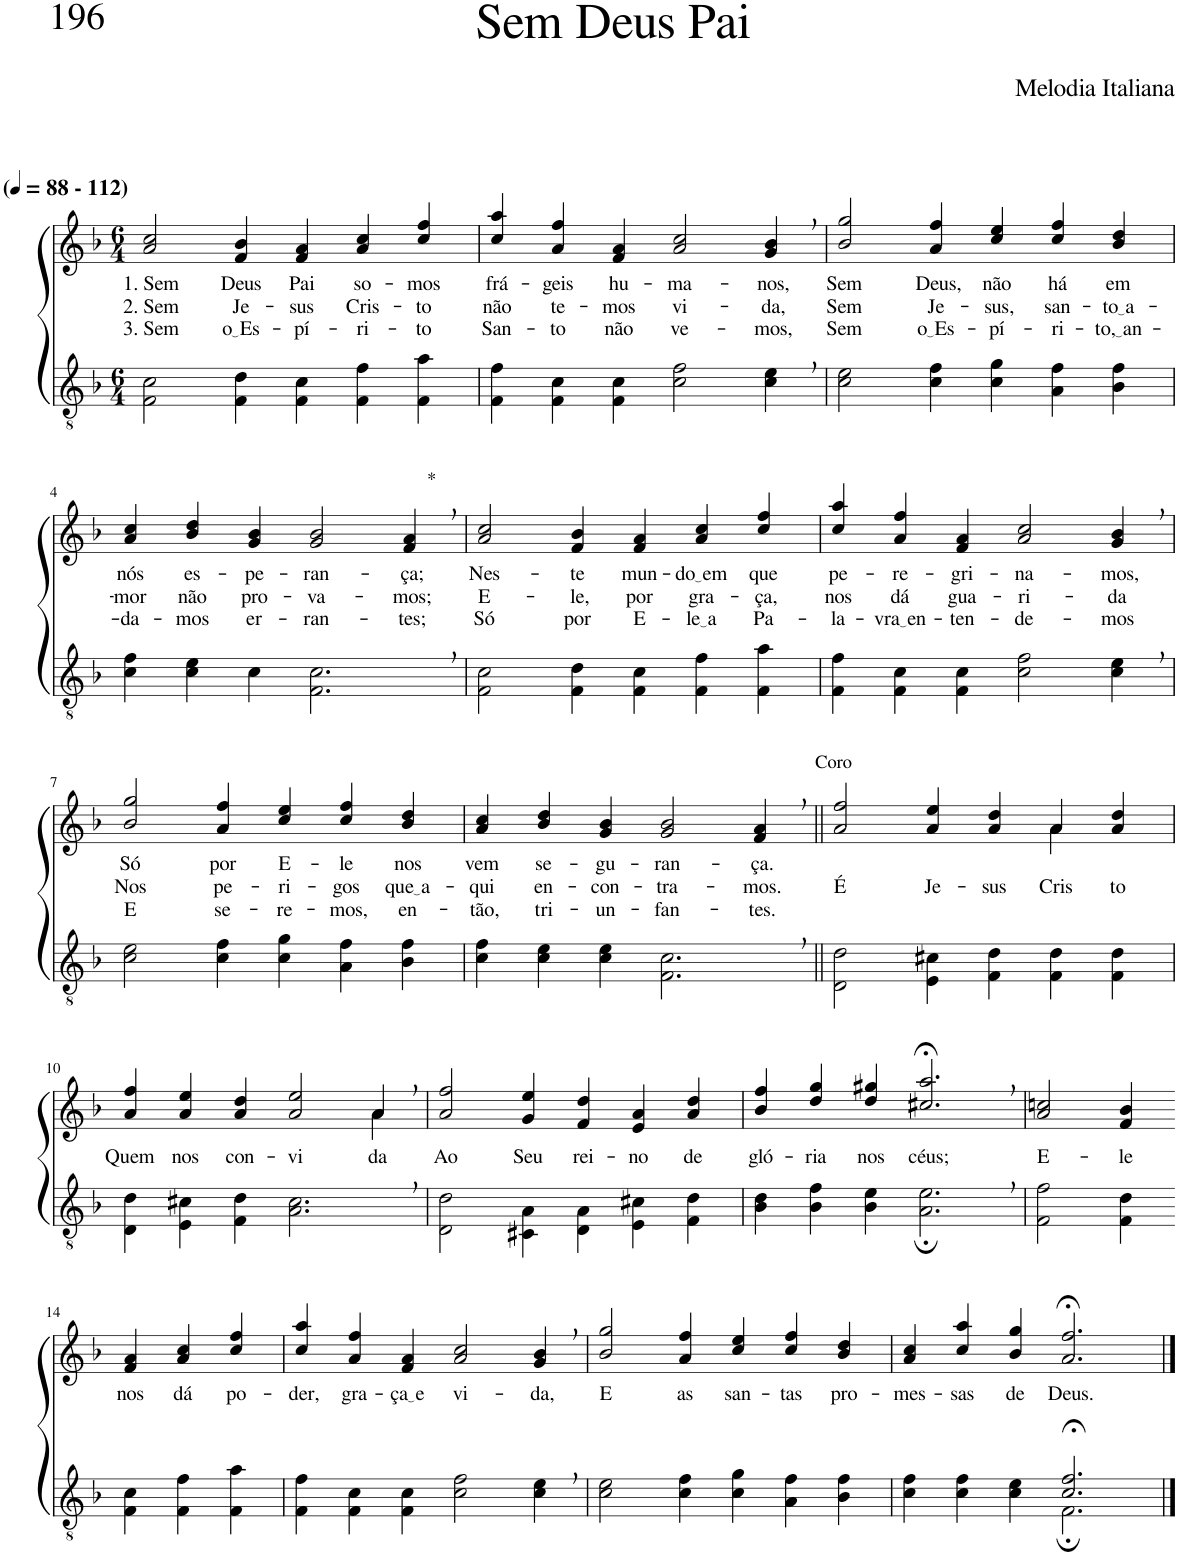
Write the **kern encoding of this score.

**kern	**kern	**text	**text	**text
*part2	*part1	*part1	*part1	*part1
*staff2	*staff1	*staff1	*staff1	*staff1
*I"Parte III e IV	*I"Parte I e II	*	*	*
*clefGv2	*clefG2	*	*	*
*Trd4c7	*Trd4c7	*	*	*
*k[b-]	*k[b-]	*	*	*
*M6/4	*M6/4	*	*	*
*MM88	*MM88	*	*	*
=1	=1	=1	=1	=1
!	!LO:TX:a:B:t=(	!	!	!
!	!LO:TX:a:B:t=- 112)	!	!	!
!	!	!LO:LY:b	!LO:LY:b	!LO:LY:b
2F\ 2c\	2a/ 2cc/	1. Sem	2. Sem	3. Sem
!	!	!LO:LY:b	!LO:LY:b	!LO:LY:b
4F\ 4d\	4f/ 4b-/	Deus	Je-	o Es
!	!	!LO:LY:b	!LO:LY:b	!LO:LY:b
4F\ 4c\	4f/ 4a/	Pai	-sus	-pí-
!	!	!LO:LY:b	!LO:LY:b	!LO:LY:b
4F\ 4f\	4a/ 4cc/	so-	Cris-	-ri-
!	!	!LO:LY:b	!LO:LY:b	!LO:LY:b
4F\ 4a\	4cc/ 4ff/	-mos	-to	-to
=2	=2	=2	=2	=2
!	!	!LO:LY:b	!LO:LY:b	!LO:LY:b
4F\ 4f\	4cc/ 4aa/	frá-	não	San-
!	!	!LO:LY:b	!LO:LY:b	!LO:LY:b
4F\ 4c\	4a/ 4ff/	-geis	te-	-to
!	!	!LO:LY:b	!LO:LY:b	!LO:LY:b
4F\ 4c\	4f/ 4a/	hu-	-mos	não
!	!	!LO:LY:b	!LO:LY:b	!LO:LY:b
2c\ 2f\	2a/ 2cc/	-ma-	vi-	ve-
!	!	!LO:LY:b	!LO:LY:b	!LO:LY:b
4c\, 4e\,	4g/, 4b-/,	-nos,	-da,	-mos,
=3	=3	=3	=3	=3
!	!	!LO:LY:b	!LO:LY:b	!LO:LY:b
2c\ 2e\	2b-/ 2gg/	Sem	Sem	Sem
!	!	!LO:LY:b	!LO:LY:b	!LO:LY:b
4c\ 4f\	4a/ 4ff/	Deus,	Je-	o Es
!	!	!LO:LY:b	!LO:LY:b	!LO:LY:b
4c\ 4g\	4cc/ 4ee/	não	-sus,	-pí-
!	!	!LO:LY:b	!LO:LY:b	!LO:LY:b
4A\ 4f\	4cc/ 4ff/	há	san-	-ri-
!	!	!LO:LY:b	!LO:LY:b	!LO:LY:b
4B-\ 4f\	4b-/ 4dd/	em	to a	to, an
!!LO:LB:g=z
=4	=4	=4	=4	=4
!	!	!LO:LY:b	!LO:LY:b	!LO:LY:b
4c\ 4f\	4a/ 4cc/	nós	-mor	-da-
!	!	!LO:LY:b	!LO:LY:b	!LO:LY:b
4c\ 4e\	4b-/ 4dd/	es-	não	-mos
!	!	!LO:LY:b	!LO:LY:b	!LO:LY:b
4c\	4g/ 4b-/	-pe-	pro-	er-
!	!	!LO:LY:b	!LO:LY:b	!LO:LY:b
2.F\, 2.c\,	2g/ 2b-/	-ran-	-va-	-ran-
!	!LO:TX:a:t=*	!	!	!
!	!	!LO:LY:b	!LO:LY:b	!LO:LY:b
.	4f/, 4a/,	-ça;	-mos;	-tes;
=5	=5	=5	=5	=5
!	!	!LO:LY:b	!LO:LY:b	!LO:LY:b
2F\ 2c\	2a/ 2cc/	Nes-	E-	Só
!	!	!LO:LY:b	!LO:LY:b	!LO:LY:b
4F\ 4d\	4f/ 4b-/	-te	-le,	por
!	!	!LO:LY:b	!LO:LY:b	!LO:LY:b
4F\ 4c\	4f/ 4a/	mun-	por	E-
!	!	!LO:LY:b	!LO:LY:b	!LO:LY:b
4F\ 4f\	4a/ 4cc/	do em	gra-	le a
!	!	!LO:LY:b	!LO:LY:b	!LO:LY:b
4F\ 4a\	4cc/ 4ff/	que	-ça,	Pa-
=6	=6	=6	=6	=6
!	!	!LO:LY:b	!LO:LY:b	!LO:LY:b
4F\ 4f\	4cc/ 4aa/	pe-	nos	-la-
!	!	!LO:LY:b	!LO:LY:b	!LO:LY:b
4F\ 4c\	4a/ 4ff/	-re-	dá	vra en
!	!	!LO:LY:b	!LO:LY:b	!LO:LY:b
4F\ 4c\	4f/ 4a/	-gri-	gua-	-ten-
!	!	!LO:LY:b	!LO:LY:b	!LO:LY:b
2c\ 2f\	2a/ 2cc/	-na-	-ri-	-de-
!	!	!LO:LY:b	!LO:LY:b	!LO:LY:b
4c\, 4e\,	4g/, 4b-/,	-mos,	-da	-mos
!!LO:LB:g=z
=7	=7	=7	=7	=7
!	!	!LO:LY:b	!LO:LY:b	!LO:LY:b
2c\ 2e\	2b-/ 2gg/	Só	Nos	E
!	!	!LO:LY:b	!LO:LY:b	!LO:LY:b
4c\ 4f\	4a/ 4ff/	por	pe-	se-
!	!	!LO:LY:b	!LO:LY:b	!LO:LY:b
4c\ 4g\	4cc/ 4ee/	E-	-ri-	-re-
!	!	!LO:LY:b	!LO:LY:b	!LO:LY:b
4A\ 4f\	4cc/ 4ff/	-le	-gos	-mos,
!	!	!LO:LY:b	!LO:LY:b	!LO:LY:b
4B-\ 4f\	4b-/ 4dd/	nos	que a	en-
=8	=8	=8	=8	=8
!	!	!LO:LY:b	!LO:LY:b	!LO:LY:b
4c\ 4f\	4a/ 4cc/	vem	-qui	-tão,
!	!	!LO:LY:b	!LO:LY:b	!LO:LY:b
4c\ 4e\	4b-/ 4dd/	se-	en-	tri-
!	!	!LO:LY:b	!LO:LY:b	!LO:LY:b
4c\ 4e\	4g/ 4b-/	-gu-	-con-	-un-
!	!	!LO:LY:b	!LO:LY:b	!LO:LY:b
2.F\, 2.c\,	2g/ 2b-/	-ran-	-tra-	-fan-
!	!LO:TX:a:t=Coro	!	!	!
!	!	!LO:LY:b	!LO:LY:b	!LO:LY:b
.	4f/, 4a/,	-ça.	-mos.	-tes.
=9||	=9||	=9||	=9||	=9||
!	!	!	!LO:LY:b	!
*	*^	*	*	*
2D\ 2d\	2a/ 2ff/	1ryy	.	É	.
!	!	!	!	!LO:LY:b	!
4E\ 4c#X\	4a/ 4ee/	.	.	Je-	.
!	!	!	!	!LO:LY:b	!
4F\ 4d\	4a/ 4dd/	.	.	-sus	.
!	!	!	!	!LO:LY:b	!
4F\ 4d\	4a/	4a\	.	Cris-	.
!	!	!	!	!LO:LY:b	!
4F\ 4d\	4a/ 4dd/	4ryy	.	-to	.
!!LO:LB:g=z	!!
=10	=10	=10	=10	=10	=10
!	!	!	!LO:LY:b	!	!
4D\ 4d\	4a/ 4ff/	4ryy	Quem	.	.
!	!	!	!LO:LY:b	!	!
*	*v	*v	*	*	*
4E\ 4c#X\	4a/ 4ee/	nos	.	.
!	!	!LO:LY:b	!	!
4F\ 4d\	4a/ 4dd/	con-	.	.
!	!	!LO:LY:b	!	!
2.A\, 2.c#\,	2a/ 2ee/	-vi-	.	.
*	*^	*	*	*
!	!	!	!LO:LY:b	!	!
.	4a,/	4a\	-da	.	.
=11	=11	=11	=11	=11	=11
!	!	!	!LO:LY:b	!	!
*	*v	*v	*	*	*
2D\ 2d\	2a/ 2ff/	Ao	.	.
!	!	!LO:LY:b	!	!
4C#X\ 4A\	4g/ 4ee/	Seu	.	.
!	!	!LO:LY:b	!	!
4D\ 4A\	4f/ 4dd/	rei-	.	.
!	!	!LO:LY:b	!	!
4E\ 4c#X\	4e/ 4a/	-no	.	.
!	!	!LO:LY:b	!	!
4F\ 4d\	4a/ 4dd/	de	.	.
=12	=12	=12	=12	=12
!	!	!LO:LY:b	!	!
4B-\ 4d\	4b-/ 4ff/	gló-	.	.
!	!	!LO:LY:b	!	!
4B-\ 4f\	4dd/ 4gg/	-ria	.	.
!	!	!LO:LY:b	!	!
4B-\ 4e\	4dd/ 4gg#X/	nos	.	.
!	!	!LO:LY:b	!	!
2.A\;, 2.e\;,	2.cc#X/;<, 2.aa/;<,	céus;	.	.
=13	=13	=13	=13	=13
!	!	!LO:LY:b	!	!
2F\ 2f\	2a/ 2ccn/	E-	.	.
!	!	!LO:LY:b	!	!
4F\ 4d\	4f/ 4b-/	-le	.	.
!!LO:LB:g=z
=14-	=14-	=14-	=14-	=14-
!	!	!LO:LY:b	!	!
4F\ 4c\	4f/ 4a/	nos	.	.
!	!	!LO:LY:b	!	!
4F\ 4f\	4a/ 4cc/	dá	.	.
!	!	!LO:LY:b	!	!
4F\ 4a\	4cc/ 4ff/	po-	.	.
=15	=15	=15	=15	=15
!	!	!LO:LY:b	!	!
4F\ 4f\	4cc/ 4aa/	-der,	.	.
!	!	!LO:LY:b	!	!
4F\ 4c\	4a/ 4ff/	gra-	.	.
!	!	!LO:LY:b	!	!
4F\ 4c\	4f/ 4a/	ça e	.	.
!	!	!LO:LY:b	!	!
2c\ 2f\	2a/ 2cc/	vi-	.	.
!	!	!LO:LY:b	!	!
4c\, 4e\,	4g/, 4b-/,	-da,	.	.
=16	=16	=16	=16	=16
!	!	!LO:LY:b	!	!
2c\ 2e\	2b-/ 2gg/	E	.	.
!	!	!LO:LY:b	!	!
4c\ 4f\	4a/ 4ff/	as	.	.
!	!	!LO:LY:b	!	!
4c\ 4g\	4cc/ 4ee/	san-	.	.
!	!	!LO:LY:b	!	!
4A\ 4f\	4cc/ 4ff/	-tas	.	.
!	!	!LO:LY:b	!	!
4B-\ 4f\	4b-/ 4dd/	pro-	.	.
=17	=17	=17	=17	=17
*^	*	*	*	*
!	!	!	!LO:LY:b	!	!
2.ryy	4c\ 4f\	4a/ 4cc/	-mes-	.	.
!	!	!	!LO:LY:b	!	!
.	4c\ 4f\	4cc/ 4aa/	-sas	.	.
!	!	!	!LO:LY:b	!	!
.	4c\ 4e\	4b-/ 4gg/	de	.	.
!	!	!	!LO:LY:b	!	!
2.c/;< 2.f/;<	2.F;\	2.a/;< 2.ff/;<	Deus.	.	.
*v	*v	*	*	*	*
==	==	==	==	==
*-	*-	*-	*-	*-
